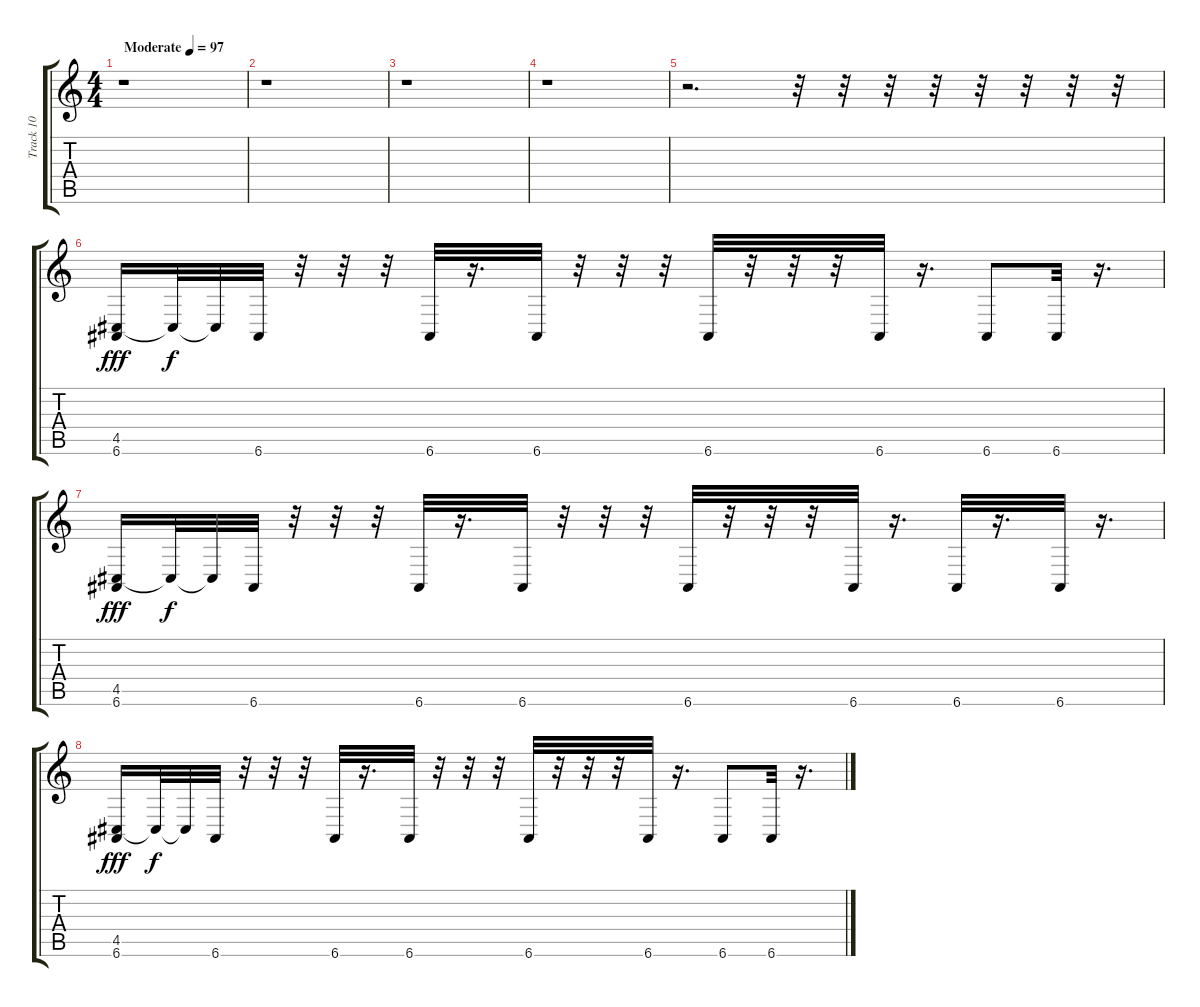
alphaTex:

\track ("Track 10" "Track 10") {instrument acousticgrandpiano}
\staff {score tabs}
\tuning (E4 B3 G3 D3 A2 E2) {hide}
\ts (4 4)
\tempo (97 "Moderate")
\clef g2
\ks c
r.1{dy fff instrument acousticgrandpiano} |
r.1 |
r.1 |
r.1 |
r.2{d} r.32 r.32 r.32 r.32 r.32 r.32 r.32 r.32 |
(4.5 6.6).16 4.5{t}.32{dy f} 4.5{t}.32 6.6.32 r.32 r.32 r.32 6.6.32 r.16{d} 6.6.32 r.32 r.32 r.32 6.6.32 r.32 r.32 r.32 6.6.32 r.16{d} 6.6.8 6.6.32 r.16{d} |
(4.5 6.6).16{dy fff} 4.5{t}.32{dy f} 4.5{t}.32 6.6.32 r.32 r.32 r.32 6.6.32 r.16{d} 6.6.32 r.32 r.32 r.32 6.6.32 r.32 r.32 r.32 6.6.32 r.16{d} 6.6.32 r.16{d} 6.6.32 r.16{d} |
(4.5 6.6).16{dy fff} 4.5{t}.32{dy f} 4.5{t}.32 6.6.32 r.32 r.32 r.32 6.6.32 r.16{d} 6.6.32 r.32 r.32 r.32 6.6.32 r.32 r.32 r.32 6.6.32 r.16{d} 6.6.8 6.6.32 r.16{d}
